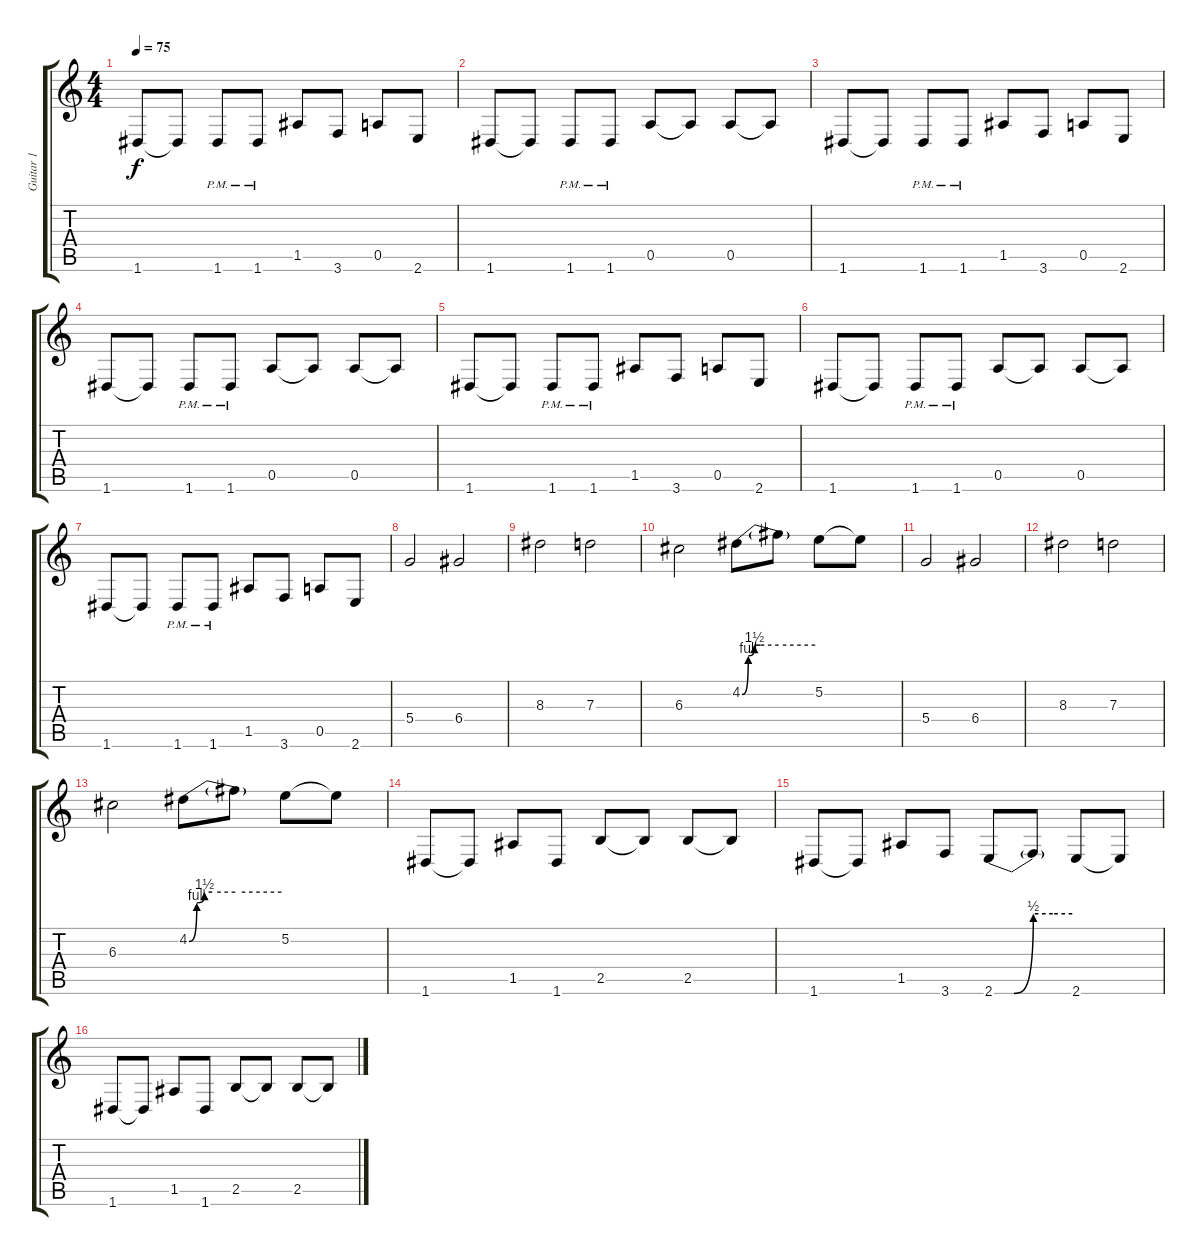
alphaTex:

\track ("Guitar 1" "Guitar 1") {instrument distortionguitar}
\staff {score tabs}
\tuning (E4 B3 G3 D3 A2 D2) {hide}
\ts (4 4)
\tempo 75
\clef g2
\ks c
1.6.8{dy f} 1.6{t}.8 1.6{pm}.8 1.6{pm}.8 1.5.8 3.6.8 0.5.8 2.6.8 |
1.6.8 1.6{t}.8 1.6{pm}.8 1.6{pm}.8 0.5.8 0.5{t}.8 0.5.8 0.5{t}.8 |
1.6.8 1.6{t}.8 1.6{pm}.8 1.6{pm}.8 1.5.8 3.6.8 0.5.8 2.6.8 |
1.6.8 1.6{t}.8 1.6{pm}.8 1.6{pm}.8 0.5.8 0.5{t}.8 0.5.8 0.5{t}.8 |
1.6.8 1.6{t}.8 1.6{pm}.8 1.6{pm}.8 1.5.8 3.6.8 0.5.8 2.6.8 |
1.6.8 1.6{t}.8 1.6{pm}.8 1.6{pm}.8 0.5.8 0.5{t}.8 0.5.8 0.5{t}.8 |
1.6.8 1.6{t}.8 1.6{pm}.8 1.6{pm}.8 1.5.8 3.6.8 0.5.8 2.6.8 |
5.4.2 6.4.2 |
8.3.2 7.3.2 |
6.3.2 4.2{be (custom 0 0 5 4 10 6 15 6 30 6 60 6)}.8 4.2{t}.8 5.2.8 5.2{t}.8 |
5.4.2 6.4.2 |
8.3.2 7.3.2 |
6.3.2 4.2{be (custom 0 0 5 4 10 6 15 6 30 6 60 6)}.8 4.2{t}.8 5.2.8 5.2{t}.8 |
1.6.8 1.6{t}.8 1.5.8 1.6.8 2.5.8 2.5{t}.8 2.5.8 2.5{t}.8 |
1.6.8 1.6{t}.8 1.5.8 3.6.8 2.6{be (custom 0 0 15 0 30 2 45 2 60 2)}.8 2.6{t}.8 2.6.8 2.6{t}.8 |
1.6.8 1.6{t}.8 1.5.8 1.6.8 2.5.8 2.5{t}.8 2.5.8 2.5{t}.8
